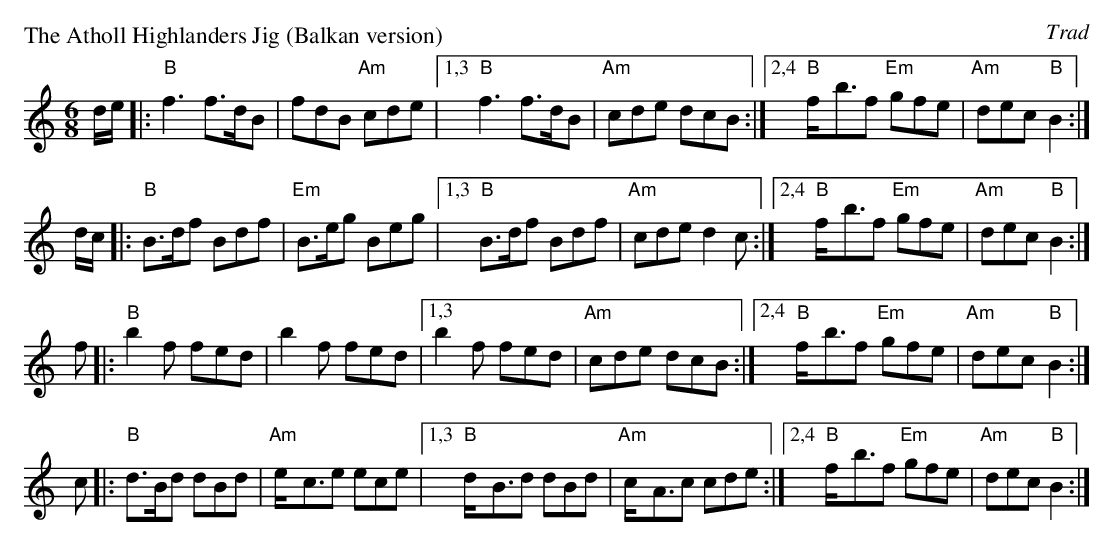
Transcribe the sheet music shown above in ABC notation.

X:1
P: The Atholl Highlanders Jig (Balkan version)
O: Trad
M: 6/8
L: 1/8
K: ^f=c^d	% B freygish/hijaz
d/e/ |: "B"f3 f>dB  | fdB "Am"cde  |1,3 "B"f3 f>dB  | "Am"cde dcB :|2,4 "B"f-<bf "Em"gfe | "Am"dec "B"B2 :|
d/c/ |: "B"B>df Bdf | "Em"B>eg Beg |1,3 "B"B>df Bdf | "Am"cde d2c :|2,4 "B"f-<bf "Em"gfe | "Am"dec "B"B2 :|
 f   |: "B"b2f fed  | b2f fed      |1,3  b2f fed    | "Am"cde dcB :|2,4 "B"f-<bf "Em"gfe | "Am"dec "B"B2 :|
 c   |: "B"d>Bd dBd | "Am"e-<ce ece |1,3 "B"d-<Bd dBd | "Am"c-<Ac cde :|2,4 "B"f-<bf "Em"gfe | "Am"dec "B"B2 :|
